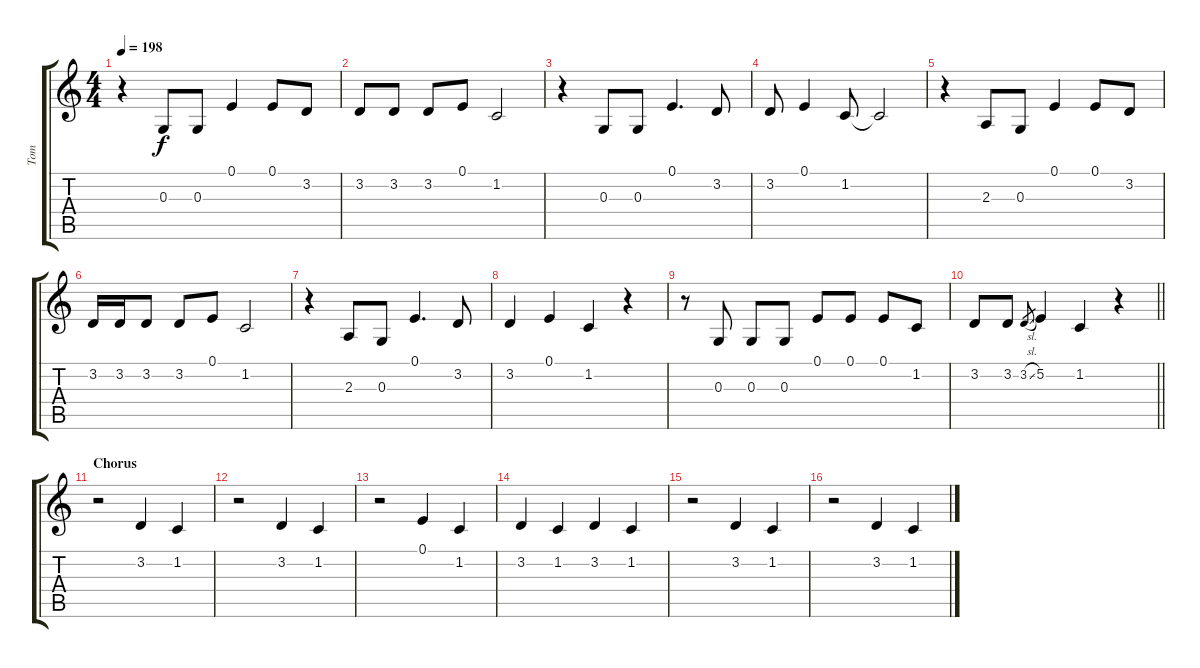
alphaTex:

\track ("Tom" "Tom") {instrument lead2sawtooth}
\staff {score tabs}
\tuning (E4 B3 G3 D3 A2 E2) {hide}
\ts (4 4)
\tempo 198
\clef g2
\ks c
r.4{dy f} 0.3.8 0.3.8 0.1.4 0.1.8 3.2.8 |
3.2.8 3.2.8 3.2.8 0.1.8 1.2.2 |
r.4 0.3.8 0.3.8 0.1.4{d} 3.2.8 |
3.2.8 0.1.4 1.2.8 1.2{t}.2 |
r.4 2.3.8 0.3.8 0.1.4 0.1.8 3.2.8 |
3.2.16 3.2.16 3.2.8 3.2.8 0.1.8 1.2.2 |
r.4 2.3.8 0.3.8 0.1.4{d} 3.2.8 |
3.2.4 0.1.4 1.2.4 r.4 |
r.8 0.3.8 0.3.8 0.3.8 0.1.8 0.1.8 0.1.8 1.2.8 |
\barLineRight lightlight
3.2.8 3.2.8 3.2{sl}.8{gr} 5.2.4 1.2.4 r.4 |
\section ("" "Chorus")
r.2 3.2.4 1.2.4 |
r.2 3.2.4 1.2.4 |
r.2 0.1.4 1.2.4 |
3.2.4 1.2.4 3.2.4 1.2.4 |
r.2 3.2.4 1.2.4 |
r.2 3.2.4 1.2.4
